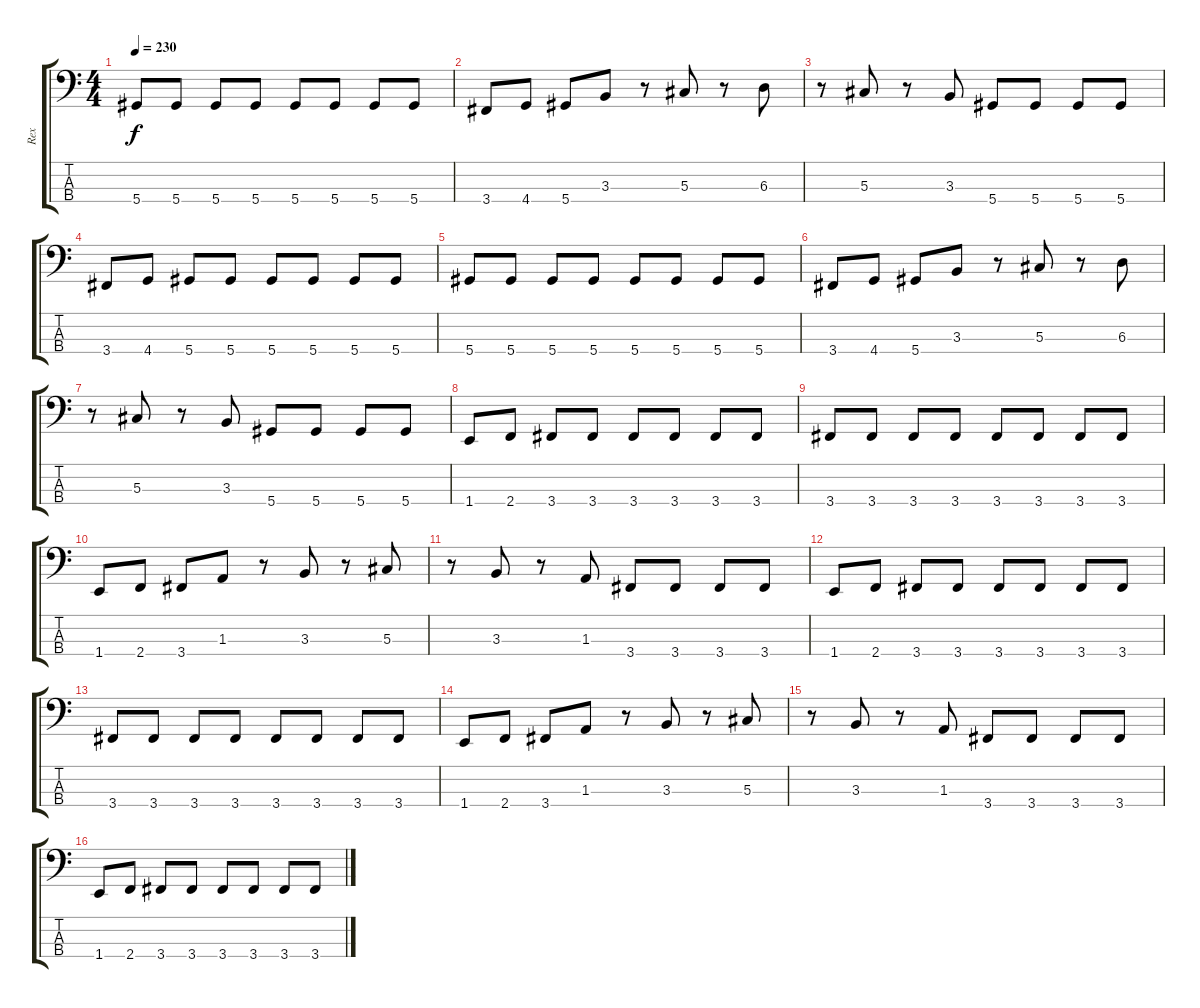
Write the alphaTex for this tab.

\track ("Rex" "Rex") {instrument electricbasspick}
\staff {score tabs}
\tuning (Gb2 Db2 Ab1 Eb1) {hide}
\ts (4 4)
\tempo 230
\clef f4
\ks c
5.4.8{dy f} 5.4.8 5.4.8 5.4.8 5.4.8 5.4.8 5.4.8 5.4.8 |
3.4.8 4.4.8 5.4.8 3.3.8 r.8 5.3.8 r.8 6.3.8 |
r.8 5.3.8 r.8 3.3.8 5.4.8 5.4.8 5.4.8 5.4.8 |
3.4.8 4.4.8 5.4.8 5.4.8 5.4.8 5.4.8 5.4.8 5.4.8 |
5.4.8 5.4.8 5.4.8 5.4.8 5.4.8 5.4.8 5.4.8 5.4.8 |
3.4.8 4.4.8 5.4.8 3.3.8 r.8 5.3.8 r.8 6.3.8 |
r.8 5.3.8 r.8 3.3.8 5.4.8 5.4.8 5.4.8 5.4.8 |
1.4.8 2.4.8 3.4.8 3.4.8 3.4.8 3.4.8 3.4.8 3.4.8 |
3.4.8 3.4.8 3.4.8 3.4.8 3.4.8 3.4.8 3.4.8 3.4.8 |
1.4.8 2.4.8 3.4.8 1.3.8 r.8 3.3.8 r.8 5.3.8 |
r.8 3.3.8 r.8 1.3.8 3.4.8 3.4.8 3.4.8 3.4.8 |
1.4.8 2.4.8 3.4.8 3.4.8 3.4.8 3.4.8 3.4.8 3.4.8 |
3.4.8 3.4.8 3.4.8 3.4.8 3.4.8 3.4.8 3.4.8 3.4.8 |
1.4.8 2.4.8 3.4.8 1.3.8 r.8 3.3.8 r.8 5.3.8 |
r.8 3.3.8 r.8 1.3.8 3.4.8 3.4.8 3.4.8 3.4.8 |
1.4.8 2.4.8 3.4.8 3.4.8 3.4.8 3.4.8 3.4.8 3.4.8
